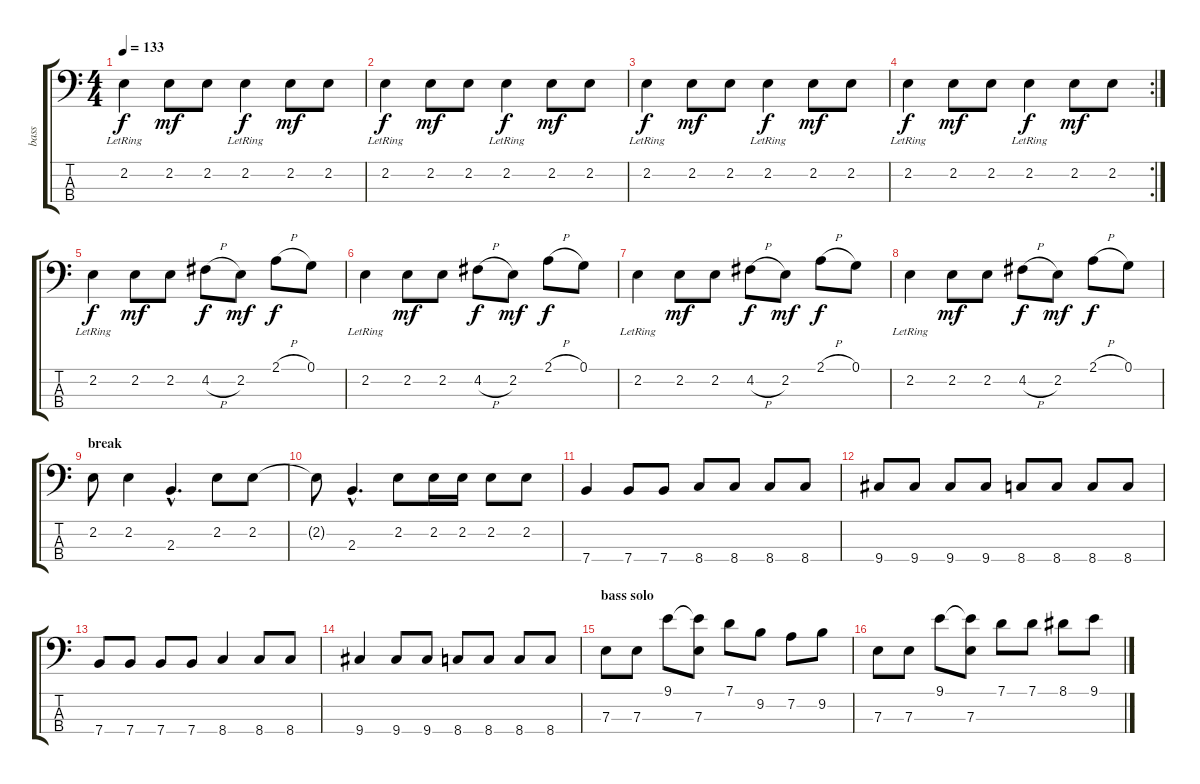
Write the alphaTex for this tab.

\track ("bass" "bass") {instrument electricbasspick}
\staff {score tabs}
\tuning (G2 D2 A1 E1) {hide}
\ts (4 4)
\tempo 133
\clef f4
\ks c
2.2{lr}.4{dy f} 2.2.8{dy mf} 2.2.8 2.2{lr}.4{dy f} 2.2.8{dy mf} 2.2.8 |
2.2{lr}.4{dy f} 2.2.8{dy mf} 2.2.8 2.2{lr}.4{dy f} 2.2.8{dy mf} 2.2.8 |
2.2{lr}.4{dy f} 2.2.8{dy mf} 2.2.8 2.2{lr}.4{dy f} 2.2.8{dy mf} 2.2.8 |
\rc 2
2.2{lr}.4{dy f} 2.2.8{dy mf} 2.2.8 2.2{lr}.4{dy f} 2.2.8{dy mf} 2.2.8 |
2.2{lr}.4{dy f} 2.2.8{dy mf} 2.2.8 4.2{h}.8{dy f} 2.2.8{dy mf} 2.1{h}.8{dy f} 0.1.8 |
2.2{lr}.4 2.2.8{dy mf} 2.2.8 4.2{h}.8{dy f} 2.2.8{dy mf} 2.1{h}.8{dy f} 0.1.8 |
2.2{lr}.4 2.2.8{dy mf} 2.2.8 4.2{h}.8{dy f} 2.2.8{dy mf} 2.1{h}.8{dy f} 0.1.8 |
2.2{lr}.4 2.2.8{dy mf} 2.2.8 4.2{h}.8{dy f} 2.2.8{dy mf} 2.1{h}.8{dy f} 0.1.8 |
\section ("" "break")
2.2.8 2.2.4 2.3{hac}.4{d} 2.2.8 2.2.8 |
2.2{t}.8 2.3{hac}.4{d} 2.2.8 2.2.16 2.2.16 2.2.8 2.2.8 |
7.4.4 7.4.8 7.4.8 8.4.8 8.4.8 8.4.8 8.4.8 |
9.4.8 9.4.8 9.4.8 9.4.8 8.4.8 8.4.8 8.4.8 8.4.8 |
7.4.8 7.4.8 7.4.8 7.4.8 8.4.4 8.4.8 8.4.8 |
9.4.4 9.4.8 9.4.8 8.4.8 8.4.8 8.4.8 8.4.8 |
\section ("" "bass solo")
7.3.8 7.3.8 9.1.8 (9.1{t} 7.3).8 7.1.8 9.2.8 7.2.8 9.2.8 |
7.3.8 7.3.8 9.1.8 (9.1{t} 7.3).8 7.1.8 7.1.8 8.1.8 9.1.8
